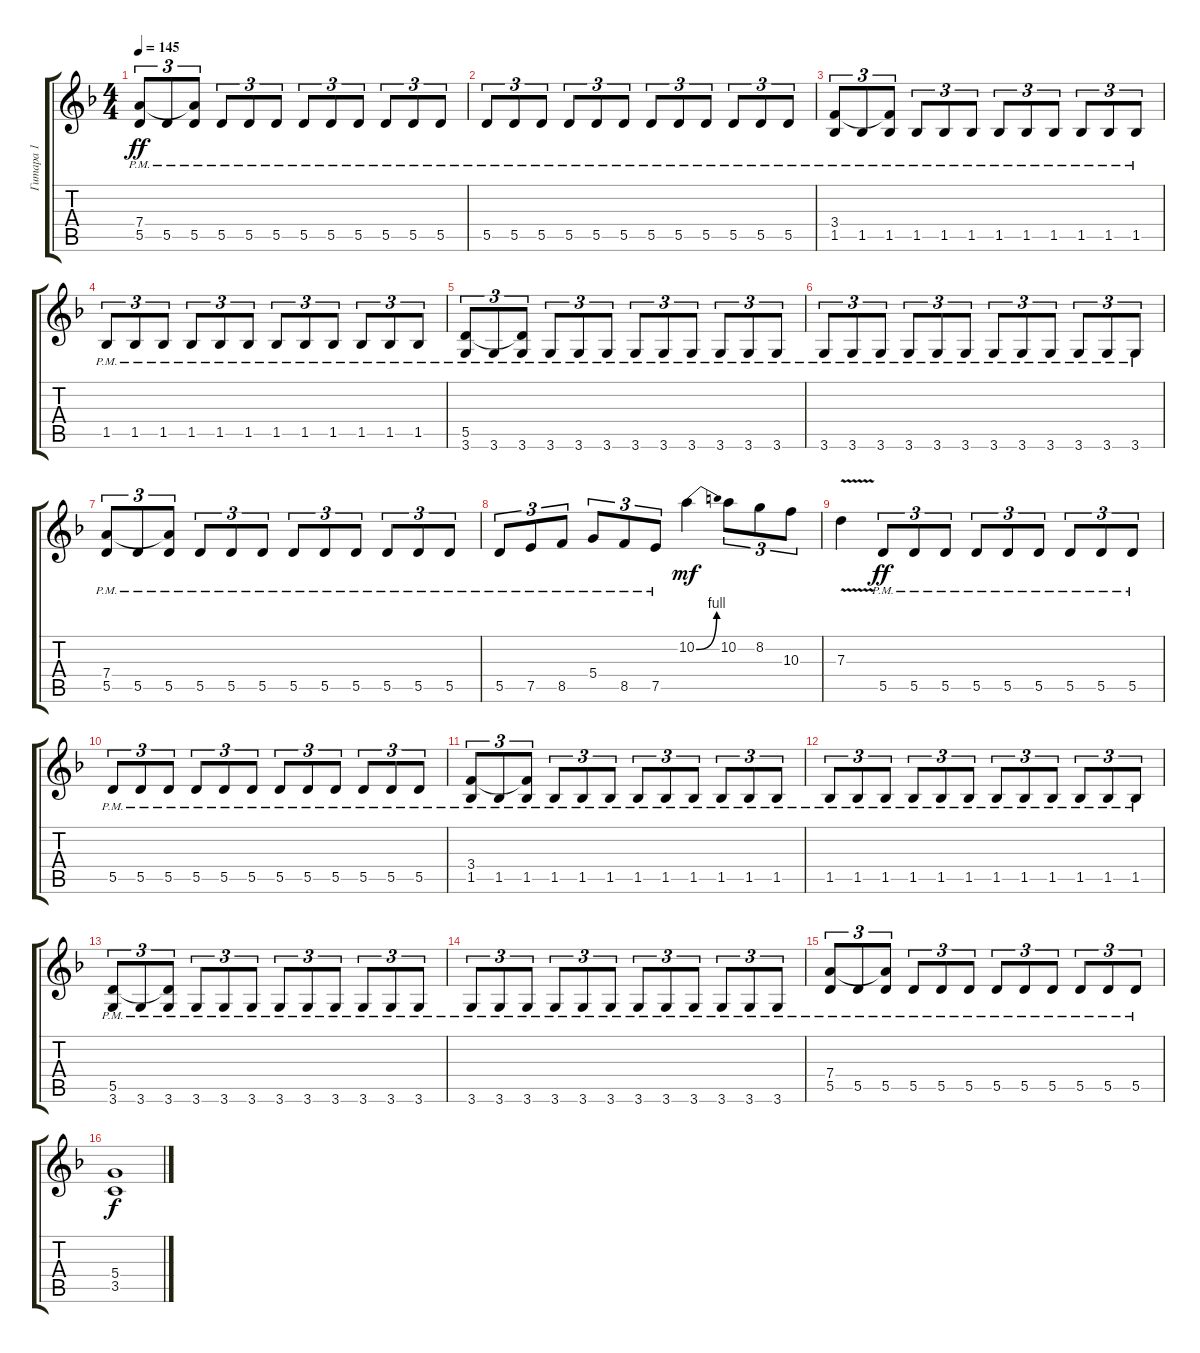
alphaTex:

\track ("Гитара 1" "Гитара 1") {instrument distortionguitar}
\staff {score tabs}
\tuning (E4 B3 G3 D3 A2 E2) {hide}
\ts (4 4)
\tempo 145
\clef g2
\ks dminor
(7.4{pm} 5.5{pm}).8{tu (3 2) dy ff} 5.5{pm}.8{tu (3 2)} (7.4{t} 5.5{pm}).8{tu (3 2)} 5.5{pm}.8{tu (3 2)} 5.5{pm}.8{tu (3 2)} 5.5{pm}.8{tu (3 2)} 5.5{pm}.8{tu (3 2)} 5.5{pm}.8{tu (3 2)} 5.5{pm}.8{tu (3 2)} 5.5{pm}.8{tu (3 2)} 5.5{pm}.8{tu (3 2)} 5.5{pm}.8{tu (3 2)} |
5.5{pm}.8{tu (3 2)} 5.5{pm}.8{tu (3 2)} 5.5{pm}.8{tu (3 2)} 5.5{pm}.8{tu (3 2)} 5.5{pm}.8{tu (3 2)} 5.5{pm}.8{tu (3 2)} 5.5{pm}.8{tu (3 2)} 5.5{pm}.8{tu (3 2)} 5.5{pm}.8{tu (3 2)} 5.5{pm}.8{tu (3 2)} 5.5{pm}.8{tu (3 2)} 5.5{pm}.8{tu (3 2)} |
(3.4{pm} 1.5{pm}).8{tu (3 2)} 1.5{pm}.8{tu (3 2)} (3.4{t} 1.5{pm}).8{tu (3 2)} 1.5{pm}.8{tu (3 2)} 1.5{pm}.8{tu (3 2)} 1.5{pm}.8{tu (3 2)} 1.5{pm}.8{tu (3 2)} 1.5{pm}.8{tu (3 2)} 1.5{pm}.8{tu (3 2)} 1.5{pm}.8{tu (3 2)} 1.5{pm}.8{tu (3 2)} 1.5{pm}.8{tu (3 2)} |
1.5{pm}.8{tu (3 2)} 1.5{pm}.8{tu (3 2)} 1.5{pm}.8{tu (3 2)} 1.5{pm}.8{tu (3 2)} 1.5{pm}.8{tu (3 2)} 1.5{pm}.8{tu (3 2)} 1.5{pm}.8{tu (3 2)} 1.5{pm}.8{tu (3 2)} 1.5{pm}.8{tu (3 2)} 1.5{pm}.8{tu (3 2)} 1.5{pm}.8{tu (3 2)} 1.5{pm}.8{tu (3 2)} |
(5.5{pm} 3.6{pm}).8{tu (3 2)} 3.6{pm}.8{tu (3 2)} (5.5{t} 3.6{pm}).8{tu (3 2)} 3.6{pm}.8{tu (3 2)} 3.6{pm}.8{tu (3 2)} 3.6{pm}.8{tu (3 2)} 3.6{pm}.8{tu (3 2)} 3.6{pm}.8{tu (3 2)} 3.6{pm}.8{tu (3 2)} 3.6{pm}.8{tu (3 2)} 3.6{pm}.8{tu (3 2)} 3.6{pm}.8{tu (3 2)} |
3.6{pm}.8{tu (3 2)} 3.6{pm}.8{tu (3 2)} 3.6{pm}.8{tu (3 2)} 3.6{pm}.8{tu (3 2)} 3.6{pm}.8{tu (3 2)} 3.6{pm}.8{tu (3 2)} 3.6{pm}.8{tu (3 2)} 3.6{pm}.8{tu (3 2)} 3.6{pm}.8{tu (3 2)} 3.6{pm}.8{tu (3 2)} 3.6{pm}.8{tu (3 2)} 3.6{pm}.8{tu (3 2)} |
(7.4{pm} 5.5{pm}).8{tu (3 2)} 5.5{pm}.8{tu (3 2)} (7.4{t} 5.5{pm}).8{tu (3 2)} 5.5{pm}.8{tu (3 2)} 5.5{pm}.8{tu (3 2)} 5.5{pm}.8{tu (3 2)} 5.5{pm}.8{tu (3 2)} 5.5{pm}.8{tu (3 2)} 5.5{pm}.8{tu (3 2)} 5.5{pm}.8{tu (3 2)} 5.5{pm}.8{tu (3 2)} 5.5{pm}.8{tu (3 2)} |
5.5{pm}.8{tu (3 2)} 7.5{pm}.8{tu (3 2)} 8.5{pm}.8{tu (3 2)} 5.4{pm}.8{tu (3 2)} 8.5{pm}.8{tu (3 2)} 7.5{pm}.8{tu (3 2)} 10.2{be (bend 0 0 60 4)}.4{dy mf} 10.2.8{tu (3 2)} 8.2.8{tu (3 2)} 10.3.8{tu (3 2)} |
7.3{v}.4 5.5{pm}.8{tu (3 2) dy ff} 5.5{pm}.8{tu (3 2)} 5.5{pm}.8{tu (3 2)} 5.5{pm}.8{tu (3 2)} 5.5{pm}.8{tu (3 2)} 5.5{pm}.8{tu (3 2)} 5.5{pm}.8{tu (3 2)} 5.5{pm}.8{tu (3 2)} 5.5{pm}.8{tu (3 2)} |
5.5{pm}.8{tu (3 2)} 5.5{pm}.8{tu (3 2)} 5.5{pm}.8{tu (3 2)} 5.5{pm}.8{tu (3 2)} 5.5{pm}.8{tu (3 2)} 5.5{pm}.8{tu (3 2)} 5.5{pm}.8{tu (3 2)} 5.5{pm}.8{tu (3 2)} 5.5{pm}.8{tu (3 2)} 5.5{pm}.8{tu (3 2)} 5.5{pm}.8{tu (3 2)} 5.5{pm}.8{tu (3 2)} |
(3.4{pm} 1.5{pm}).8{tu (3 2)} 1.5{pm}.8{tu (3 2)} (3.4{t} 1.5{pm}).8{tu (3 2)} 1.5{pm}.8{tu (3 2)} 1.5{pm}.8{tu (3 2)} 1.5{pm}.8{tu (3 2)} 1.5{pm}.8{tu (3 2)} 1.5{pm}.8{tu (3 2)} 1.5{pm}.8{tu (3 2)} 1.5{pm}.8{tu (3 2)} 1.5{pm}.8{tu (3 2)} 1.5{pm}.8{tu (3 2)} |
1.5{pm}.8{tu (3 2)} 1.5{pm}.8{tu (3 2)} 1.5{pm}.8{tu (3 2)} 1.5{pm}.8{tu (3 2)} 1.5{pm}.8{tu (3 2)} 1.5{pm}.8{tu (3 2)} 1.5{pm}.8{tu (3 2)} 1.5{pm}.8{tu (3 2)} 1.5{pm}.8{tu (3 2)} 1.5{pm}.8{tu (3 2)} 1.5{pm}.8{tu (3 2)} 1.5{pm}.8{tu (3 2)} |
(5.5{pm} 3.6{pm}).8{tu (3 2)} 3.6{pm}.8{tu (3 2)} (5.5{t} 3.6{pm}).8{tu (3 2)} 3.6{pm}.8{tu (3 2)} 3.6{pm}.8{tu (3 2)} 3.6{pm}.8{tu (3 2)} 3.6{pm}.8{tu (3 2)} 3.6{pm}.8{tu (3 2)} 3.6{pm}.8{tu (3 2)} 3.6{pm}.8{tu (3 2)} 3.6{pm}.8{tu (3 2)} 3.6{pm}.8{tu (3 2)} |
3.6{pm}.8{tu (3 2)} 3.6{pm}.8{tu (3 2)} 3.6{pm}.8{tu (3 2)} 3.6{pm}.8{tu (3 2)} 3.6{pm}.8{tu (3 2)} 3.6{pm}.8{tu (3 2)} 3.6{pm}.8{tu (3 2)} 3.6{pm}.8{tu (3 2)} 3.6{pm}.8{tu (3 2)} 3.6{pm}.8{tu (3 2)} 3.6{pm}.8{tu (3 2)} 3.6{pm}.8{tu (3 2)} |
(7.4{pm} 5.5{pm}).8{tu (3 2)} 5.5{pm}.8{tu (3 2)} (7.4{t} 5.5{pm}).8{tu (3 2)} 5.5{pm}.8{tu (3 2)} 5.5{pm}.8{tu (3 2)} 5.5{pm}.8{tu (3 2)} 5.5{pm}.8{tu (3 2)} 5.5{pm}.8{tu (3 2)} 5.5{pm}.8{tu (3 2)} 5.5{pm}.8{tu (3 2)} 5.5{pm}.8{tu (3 2)} 5.5{pm}.8{tu (3 2)} |
(5.4 3.5).1{dy f}
